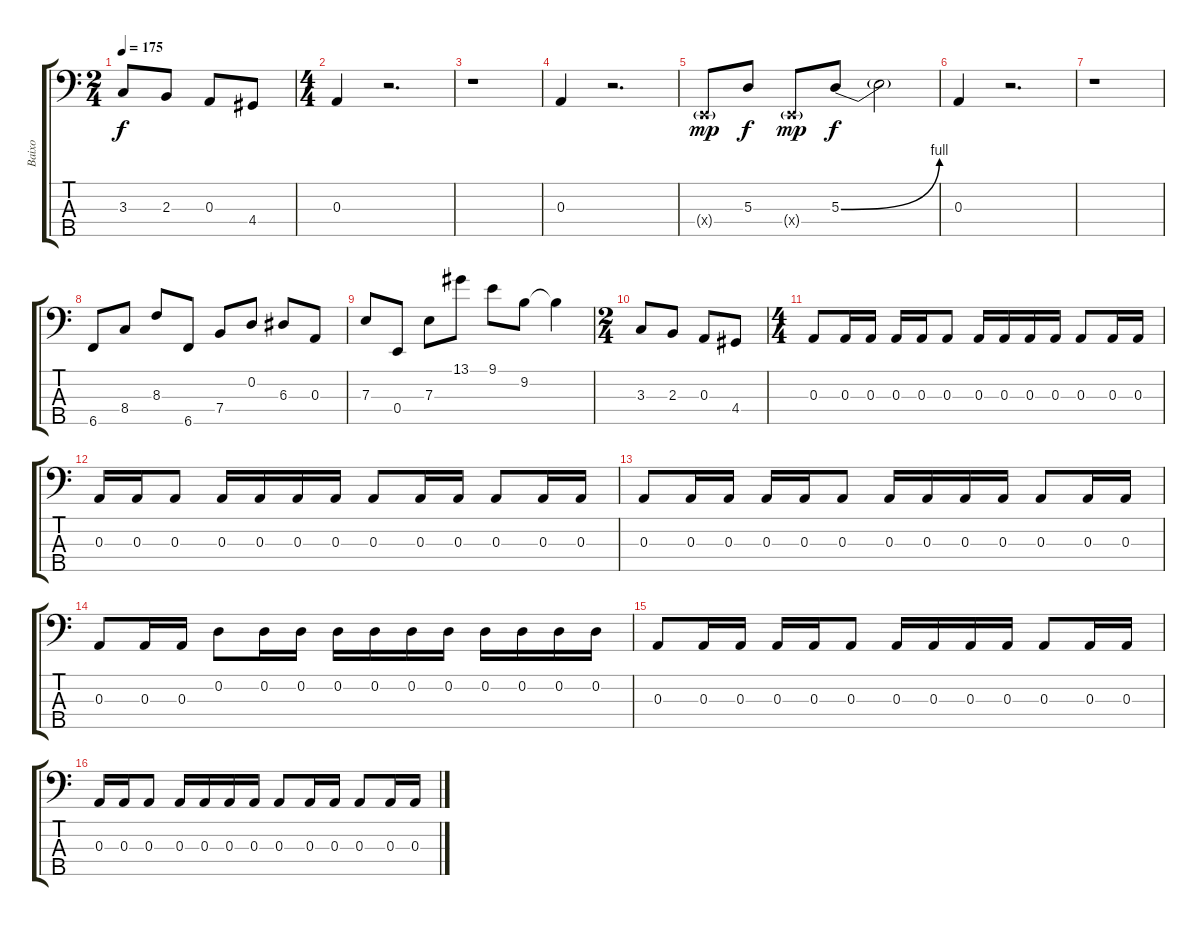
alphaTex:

\track ("Baixo" "Baixo") {instrument electricbassfinger}
\staff {score tabs}
\tuning (G2 D2 A1 E1 B0) {hide}
\ts (2 4)
\tempo 175
\clef f4
\ks c
3.3.8{dy f instrument electricbassfinger} 2.3.8 0.3.8 4.4.8 |
\ts (4 4)
0.3.4 r.2{d} |
r.1 |
0.3.4 r.2{d} |
0.4{g x}.8{dy mp} 5.3.8{dy f} 0.4{g x}.8{dy mp} 5.3{be (bend 0 0 60 4)}.8{dy f} 5.3{t}.2 |
0.3.4 r.2{d} |
r.1 |
6.5.8 8.4.8 8.3.8 6.5.8 7.4.8 0.2.8 6.3.8 0.3.8 |
7.3.8 0.4.8 7.3.8 13.1.8 9.1.8 9.2.8 9.2{t}.4 |
\ts (2 4)
3.3.8 2.3.8 0.3.8 4.4.8 |
\ts (4 4)
0.3.8 0.3.16 0.3.16 0.3.16 0.3.16 0.3.8 0.3.16 0.3.16 0.3.16 0.3.16 0.3.8 0.3.16 0.3.16 |
0.3.16 0.3.16 0.3.8 0.3.16 0.3.16 0.3.16 0.3.16 0.3.8 0.3.16 0.3.16 0.3.8 0.3.16 0.3.16 |
0.3.8 0.3.16 0.3.16 0.3.16 0.3.16 0.3.8 0.3.16 0.3.16 0.3.16 0.3.16 0.3.8 0.3.16 0.3.16 |
0.3.8 0.3.16 0.3.16 0.2.8 0.2.16 0.2.16 0.2.16 0.2.16 0.2.16 0.2.16 0.2.16 0.2.16 0.2.16 0.2.16 |
0.3.8 0.3.16 0.3.16 0.3.16 0.3.16 0.3.8 0.3.16 0.3.16 0.3.16 0.3.16 0.3.8 0.3.16 0.3.16 |
0.3.16 0.3.16 0.3.8 0.3.16 0.3.16 0.3.16 0.3.16 0.3.8 0.3.16 0.3.16 0.3.8 0.3.16 0.3.16
